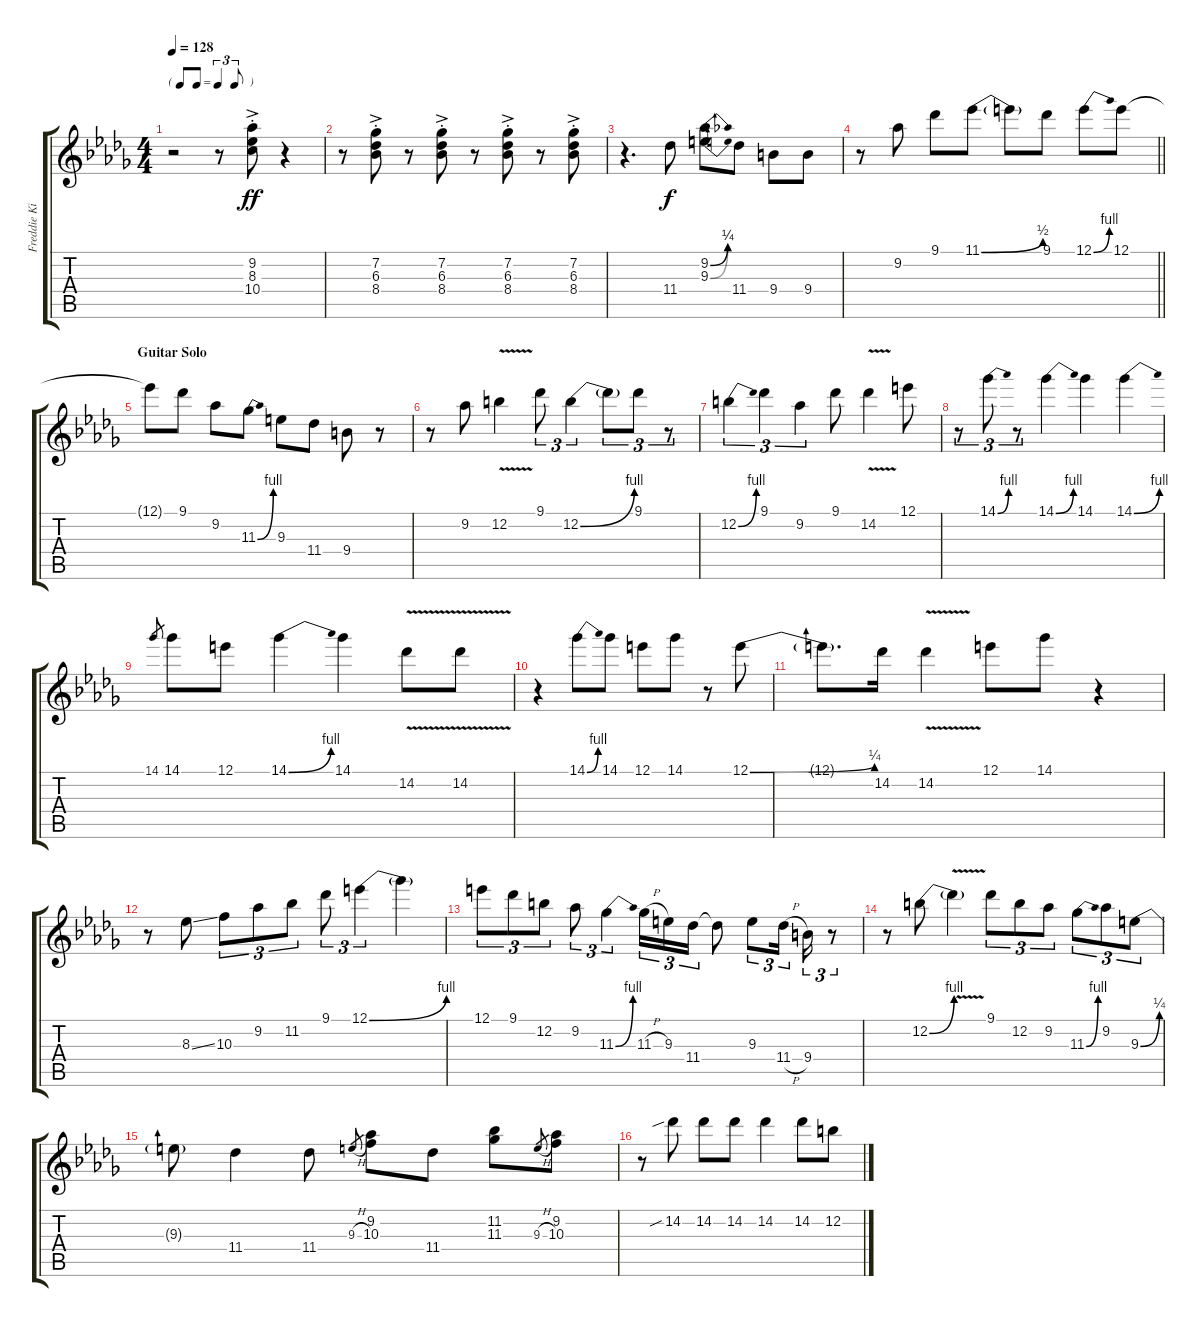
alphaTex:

\track ("Freddie King - Guitar" "Freddie Ki") {instrument overdrivenguitar}
\staff {score tabs}
\tuning (E4 B3 G3 D3 A2 E2) {hide}
\ts (4 4)
\tf triplet8th
\tempo 128
\clef g2
\ks db
r.2{dy f} r.8 (9.2{ac st} 8.3{ac st} 10.4{ac st}).8{dy ff} r.4 |
r.8 (7.2{ac st} 6.3{ac st} 8.4{ac st}).8 r.8 (7.2{ac st} 6.3{ac st} 8.4{ac st}).8 r.8 (7.2{ac st} 6.3{ac st} 8.4{ac st}).8 r.8 (7.2{ac st} 6.3{ac st} 8.4{ac st}).8 |
r.4{d} 11.4.8{dy f} (9.2{be (bend 0 0 60 1)} 9.3{be (bend 0 0 60 1)}).8 11.4.8 9.4.8 9.4.8 |
\barLineRight lightlight
r.8 9.2.8 9.1.8 11.1{be (bend 0 0 60 2)}.8 11.1{t}.8 9.1.8 12.1{be (bend 0 0 60 4)}.8 12.1.8 |
\section ("" "Guitar Solo")
12.1{t}.8 9.1.8 9.2.8 11.3{be (bend 0 0 60 4)}.8 9.3.8 11.4.8 9.4.8 r.8 |
r.8 9.2.8 12.2{v}.4 9.1.8{tu (3 2)} 12.2{be (bend 0 0 60 4)}.4{tu (3 2)} 12.2{t}.8{tu (3 2)} 9.1.8{tu (3 2)} r.8{tu (3 2)} |
12.2{be (bend 0 0 60 4)}.4{tu (3 2)} 9.1.4{tu (3 2)} 9.2.4{tu (3 2)} 9.1.8 14.2{v}.4 12.1.8 |
r.8{tu (3 2)} 14.1{be (bend 0 0 60 4)}.8{tu (3 2)} r.8{tu (3 2)} 14.1{be (bend 0 0 60 4)}.4 14.1.4 14.1{be (bend 0 0 60 4)}.4 |
14.1.8{gr} 14.1.8 12.1.8 14.1{be (bend 0 0 60 4)}.4 14.1.4 14.2{v}.8 14.2{v}.8 |
r.4 14.1{be (bend 0 0 60 4)}.8 14.1.8 12.1.8 14.1.8 r.8 12.1{be (bend 0 0 60 1)}.8 |
12.1{t}.8{d} 14.2.16 14.2{v}.4 12.1.8 14.1.8 r.4 |
r.8 8.3{ss}.8 10.3.8{tu (3 2)} 9.2.8{tu (3 2)} 11.2.8{tu (3 2)} 9.1.8{tu (3 2)} 12.1{be (bend 0 0 60 4)}.4{tu (3 2)} 12.1{t}.4 |
12.1.8{tu (3 2)} 9.1.8{tu (3 2)} 12.2.8{tu (3 2)} 9.2.8{tu (3 2)} 11.3{be (bend 0 0 60 4)}.4{tu (3 2)} 11.3{h}.16{tu (3 2)} 9.3.16{tu (3 2)} 11.4.16{tu (3 2)} 11.4{t}.8 9.3.8{tu (3 2)} 11.4{h}.16{tu (3 2)} 9.4.16{tu (3 2)} r.8{tu (3 2)} |
r.8 12.2{be (bend 0 0 60 4)}.8 12.2{v t}.4 9.1.8{tu (3 2)} 12.2.8{tu (3 2)} 9.2.8{tu (3 2)} 11.3{be (bend 0 0 60 4)}.8{tu (3 2)} 9.2.8{tu (3 2)} 9.3{be (bend 0 0 60 1)}.8{tu (3 2)} |
9.3{t}.8 11.4.4 11.4.8 9.3{h}.8{gr} (9.2 10.3).8 11.4.8 (11.2 11.3).8 9.3{h}.8{gr} (9.2 10.3).8 |
r.8 14.2{sib}.8 14.2.8 14.2.8 14.2.4 14.2.8 12.2.8
